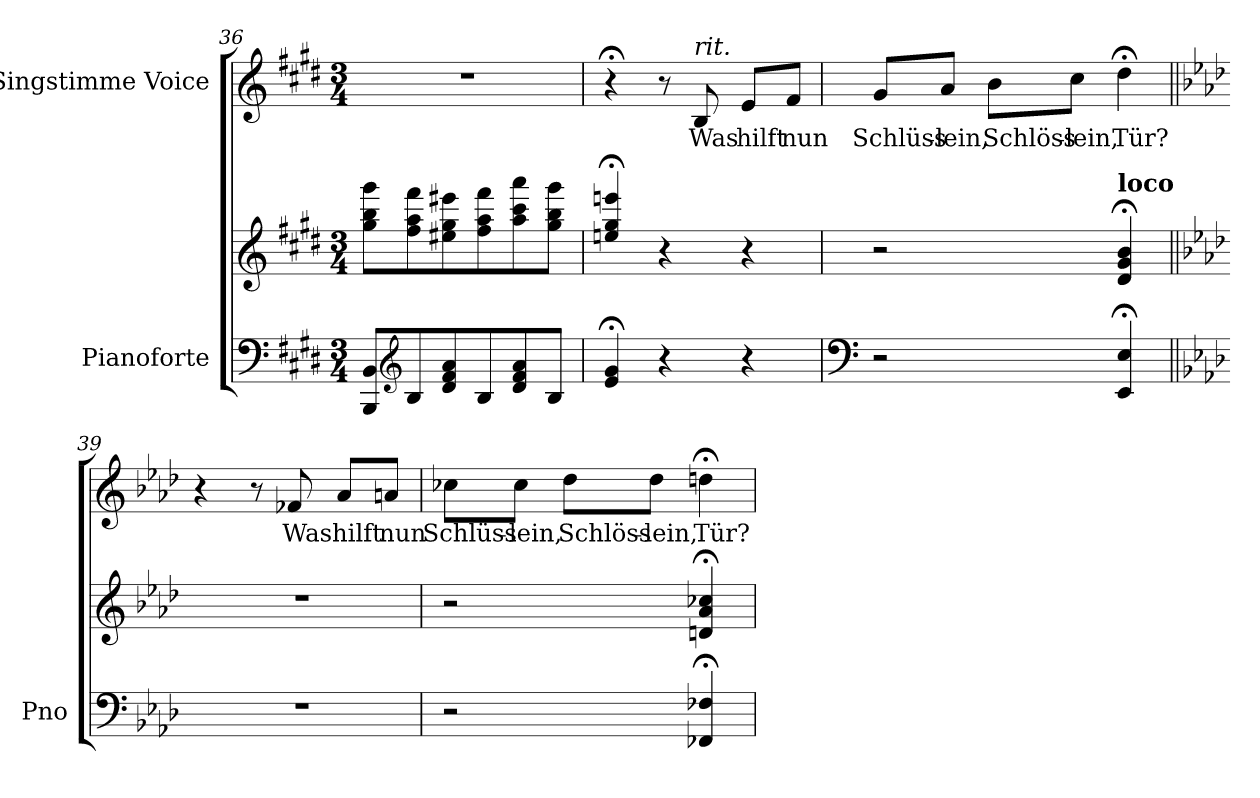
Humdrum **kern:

**kern	**kern	**kern	**text
*part2	*part2	*part1	*part1
*staff3	*staff2	*staff1	*staff1
*I"Pianoforte	*	*I"Singstimme Voice	*
*I'Pno	*	*	*
*clefF4	*clefG2	*clefG2	*
*k[f#c#g#d#]	*k[f#c#g#d#]	*k[f#c#g#d#]	*
*M3/4	*M3/4	*M3/4	*
=36	=36	=36	=36
8BBB/ 8BB/L	8gg#\ 8bb\ 8ggg#\L	2.r	.
*clefG2	*	*	*
8B/	8ff#\ 8aa\ 8fff#\	.	.
8d#/ 8f#/ 8a/	8ee#X\ 8gg#\ 8eee#X\	.	.
8B/	8ff#\ 8aa\ 8fff#\	.	.
8d#/ 8f#/ 8a/	8aa\ 8ccc#\ 8aaa\	.	.
8B/J	8gg#\ 8bb\ 8ggg#\J	.	.
=37	=37	=37	=37
4e/;< 4g#/;<	4een/;< 4gg#/;< 4eeen/;<	4r;<	.
4r	4r	8r	.
!	!	!LO:TX:a:i:t=rit.	!
!	!	!	!LO:LY:b
.	.	8B/	Was
!	!	!	!LO:LY:b
4r	4r	8e/L	hilft
!	!	!	!LO:LY:b
.	.	8f#/J	nun
=38	=38	=38	=38
*clefF4	*	*	*
!	!	!	!LO:LY:b
2r	2r	8g#/L	Schlüss-
!	!	!	!LO:LY:b
.	.	8a/J	-lein,
!	!	!	!LO:LY:b
.	.	8b\L	Schlöss-
!	!	!	!LO:LY:b
.	.	8cc#\J	-lein,
!	!LO:TX:a:B:t=loco	!	!
!	!	!	!LO:LY:b
4EE/;< 4E/;<	4d#/;< 4g#/;< 4b/;<	4dd#;<\	Tür?
!!LO:LB:g=z
=39||	=39||	=39||	=39||
*k[b-e-a-d-]	*k[b-e-a-d-]	*k[b-e-a-d-]	*
2.r	2.r	4r	.
.	.	8r	.
!	!	!	!LO:LY:b
.	.	8f-X/	Was
!	!	!	!LO:LY:b
.	.	8a-/L	hilft
!	!	!	!LO:LY:b
.	.	8an/J	nun
=40	=40	=40	=40
!	!	!	!LO:LY:b
2r	2r	8cc-X\L	Schlüss-
!	!	!	!LO:LY:b
.	.	8cc-\J	-lein,
!	!	!	!LO:LY:b
.	.	8dd-\L	Schlöss-
!	!	!	!LO:LY:b
.	.	8dd-\J	-lein,
!	!	!	!LO:LY:b
4FF-X/;< 4F-X/;<	4dn/;< 4a-/;< 4cc-X/;<	4ddn;<\	Tür?
=	=	=	=
*-	*-	*-	*-
